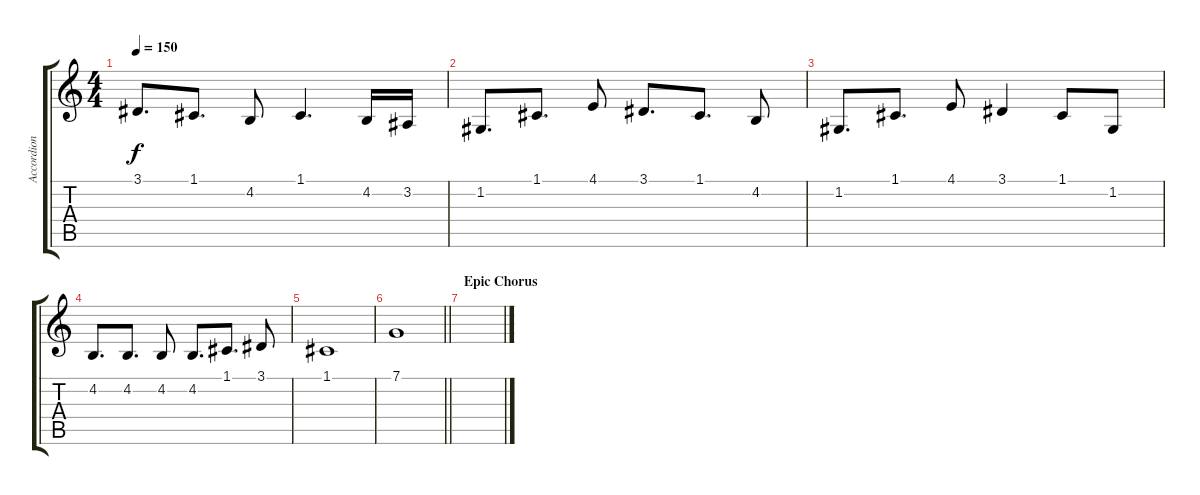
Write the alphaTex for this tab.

\track ("Accordion" "Accordion") {instrument accordion}
\staff {score tabs}
\tuning (C4 G3 Eb3 Bb2 F2 C2) {hide}
\ts (4 4)
\tempo 150
\clef g2
\ks c
3.1.8{d dy f} 1.1.8{d} 4.2.8 1.1.4{d} 4.2.16 3.2.16 |
1.2.8{d} 1.1.8{d} 4.1.8 3.1.8{d} 1.1.8{d} 4.2.8 |
1.2.8{d} 1.1.8{d} 4.1.8 3.1.4 1.1.8 1.2.8 |
4.2.8{d} 4.2.8{d} 4.2.8 4.2.8{d} 1.1.8{d} 3.1.8 |
1.1.1 |
\barLineRight lightlight
7.1.1 |
\section ("" "Epic Chorus")
